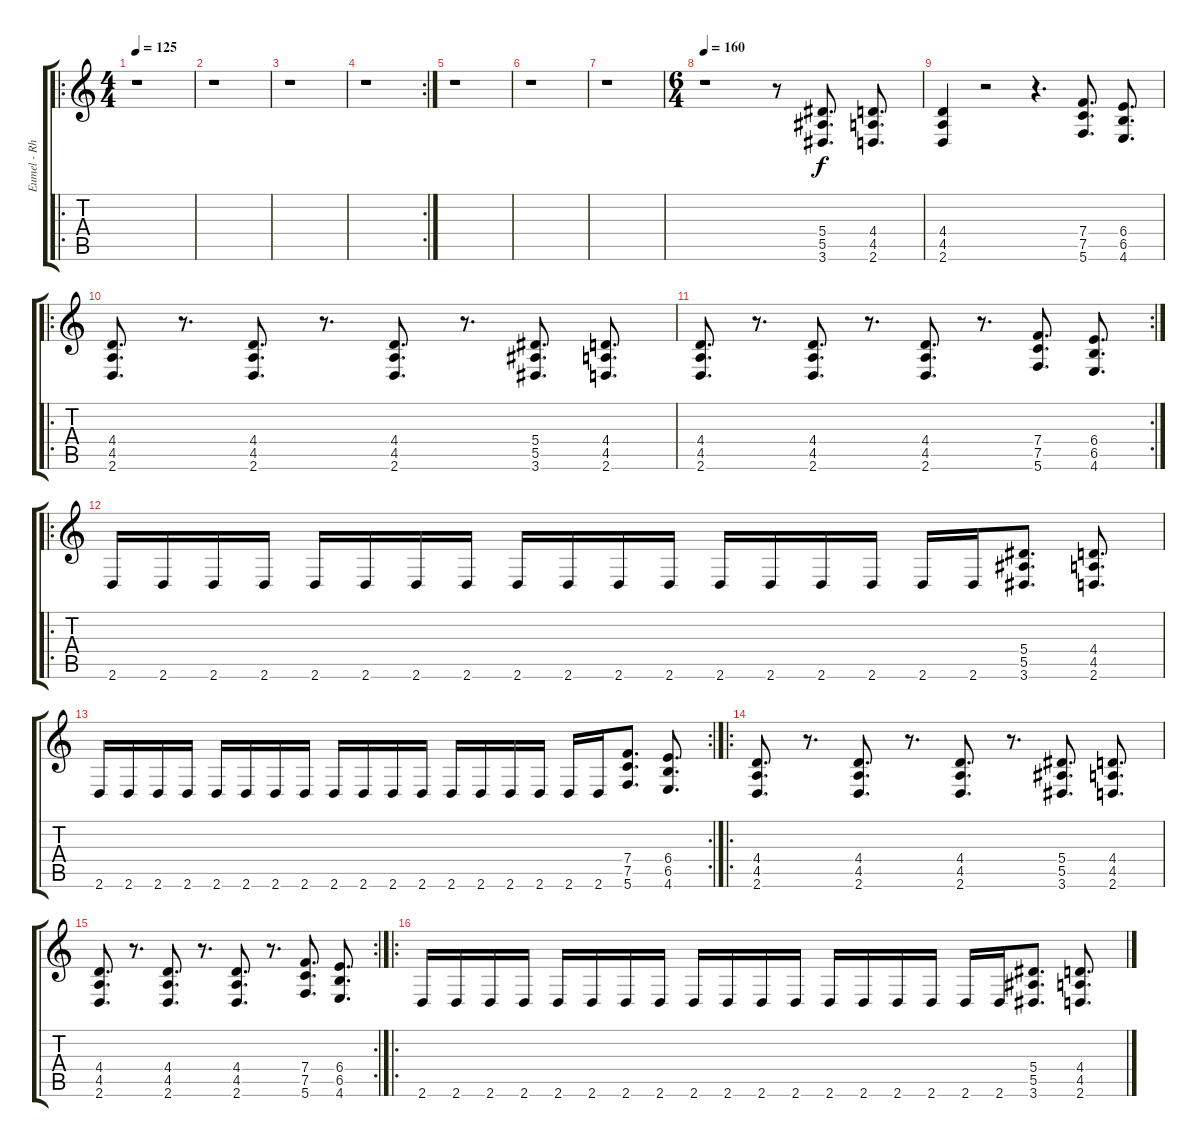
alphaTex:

\track ("Eumel - Rhythm Guitar" "Eumel - Rh") {instrument distortionguitar}
\staff {score tabs}
\tuning (C4 G3 Eb3 Bb2 F2 C2) {hide}
\ro
\ts (4 4)
\tempo 125
\clef g2
\ks c
r.1{dy f instrument distortionguitar} |
r.1 |
r.1 |
\rc 2
r.1 |
r.1 |
r.1 |
r.1 |
\ts (6 4)
\tempo 160
r.1 r.8 (5.4 5.5 3.6).8{d} (4.4 4.5 2.6).8{d} |
(4.4 4.5 2.6).4 r.2 r.4{d} (7.4 7.5 5.6).8{d} (6.4 6.5 4.6).8{d} |
\ro
(4.4 4.5 2.6).8{d} r.8{d} (4.4 4.5 2.6).8{d} r.8{d} (4.4 4.5 2.6).8{d} r.8{d} (5.4 5.5 3.6).8{d} (4.4 4.5 2.6).8{d} |
\rc 2
(4.4 4.5 2.6).8{d} r.8{d} (4.4 4.5 2.6).8{d} r.8{d} (4.4 4.5 2.6).8{d} r.8{d} (7.4 7.5 5.6).8{d} (6.4 6.5 4.6).8{d} |
\ro
2.6.16 2.6.16 2.6.16 2.6.16 2.6.16 2.6.16 2.6.16 2.6.16 2.6.16 2.6.16 2.6.16 2.6.16 2.6.16 2.6.16 2.6.16 2.6.16 2.6.16 2.6.16 (5.4 5.5 3.6).8{d} (4.4 4.5 2.6).8{d} |
\rc 2
2.6.16 2.6.16 2.6.16 2.6.16 2.6.16 2.6.16 2.6.16 2.6.16 2.6.16 2.6.16 2.6.16 2.6.16 2.6.16 2.6.16 2.6.16 2.6.16 2.6.16 2.6.16 (7.4 7.5 5.6).8{d} (6.4 6.5 4.6).8{d} |
\ro
(4.4 4.5 2.6).8{d} r.8{d} (4.4 4.5 2.6).8{d} r.8{d} (4.4 4.5 2.6).8{d} r.8{d} (5.4 5.5 3.6).8{d} (4.4 4.5 2.6).8{d} |
\rc 2
(4.4 4.5 2.6).8{d} r.8{d} (4.4 4.5 2.6).8{d} r.8{d} (4.4 4.5 2.6).8{d} r.8{d} (7.4 7.5 5.6).8{d} (6.4 6.5 4.6).8{d} |
\ro
2.6.16 2.6.16 2.6.16 2.6.16 2.6.16 2.6.16 2.6.16 2.6.16 2.6.16 2.6.16 2.6.16 2.6.16 2.6.16 2.6.16 2.6.16 2.6.16 2.6.16 2.6.16 (5.4 5.5 3.6).8{d} (4.4 4.5 2.6).8{d}
